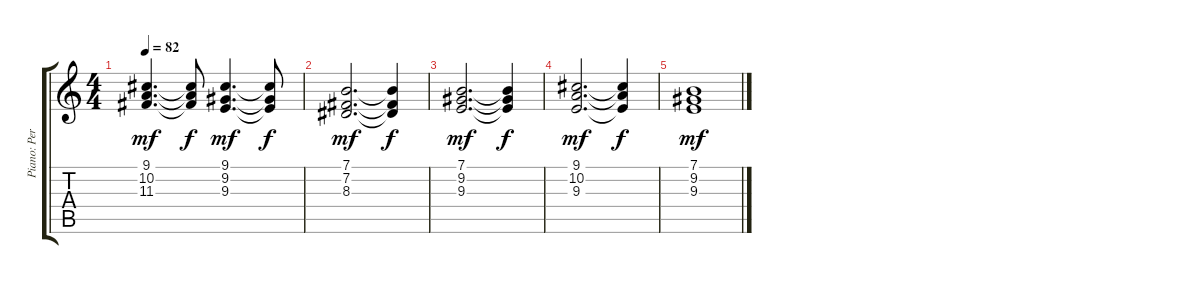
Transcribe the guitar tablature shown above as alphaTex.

\track ("Piano: Per" "Piano: Per") {instrument brightacousticpiano}
\staff {score tabs}
\tuning (E4 B3 G3 D3 A2 E2) {hide}
\ts (4 4)
\tempo 82
\clef g2
\ks c
(9.1 10.2 11.3).4{d dy mf} (9.1{t} 10.2{t} 11.3{t}).8{dy f} (9.1 9.2 9.3).4{d dy mf} (9.1{t} 9.2{t} 9.3{t}).8{dy f} |
(7.1 7.2 8.3).2{d dy mf} (7.1{t} 7.2{t} 8.3{t}).4{dy f} |
(7.1 9.2 9.3).2{d dy mf} (7.1{t} 9.2{t} 9.3{t}).4{dy f} |
(9.1 10.2 9.3).2{d dy mf} (9.1{t} 10.2{t} 9.3{t}).4{dy f} |
(7.1 9.2 9.3).1{dy mf}
